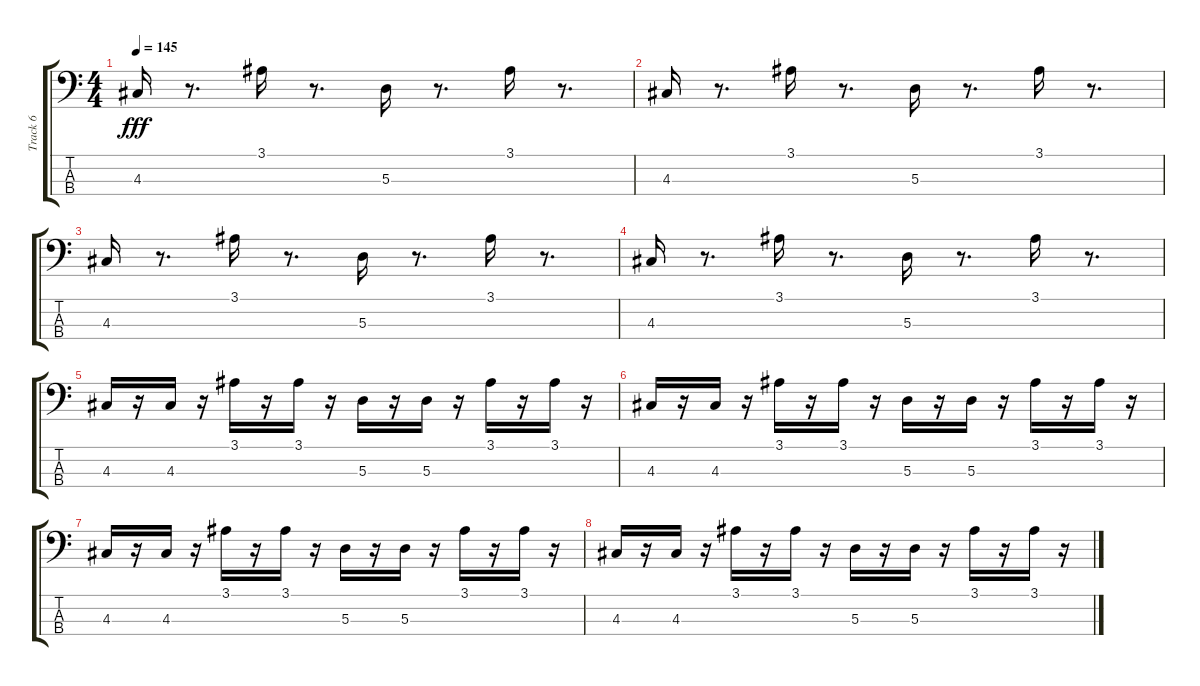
\track ("Track 6" "Track 6") {instrument slapbass2}
\staff {score tabs}
\tuning (G2 D2 A1 E1) {hide}
\ts (4 4)
\tempo 145
\clef f4
\ks c
4.3.16{dy fff} r.8{d} 3.1.16 r.8{d} 5.3.16 r.8{d} 3.1.16 r.8{d} |
4.3.16 r.8{d} 3.1.16 r.8{d} 5.3.16 r.8{d} 3.1.16 r.8{d} |
4.3.16 r.8{d} 3.1.16 r.8{d} 5.3.16 r.8{d} 3.1.16 r.8{d} |
4.3.16 r.8{d} 3.1.16 r.8{d} 5.3.16 r.8{d} 3.1.16 r.8{d} |
4.3.16 r.16 4.3.16 r.16 3.1.16 r.16 3.1.16 r.16 5.3.16 r.16 5.3.16 r.16 3.1.16 r.16 3.1.16 r.16 |
4.3.16 r.16 4.3.16 r.16 3.1.16 r.16 3.1.16 r.16 5.3.16 r.16 5.3.16 r.16 3.1.16 r.16 3.1.16 r.16 |
4.3.16 r.16 4.3.16 r.16 3.1.16 r.16 3.1.16 r.16 5.3.16 r.16 5.3.16 r.16 3.1.16 r.16 3.1.16 r.16 |
4.3.16 r.16 4.3.16 r.16 3.1.16 r.16 3.1.16 r.16 5.3.16 r.16 5.3.16 r.16 3.1.16 r.16 3.1.16 r.16
